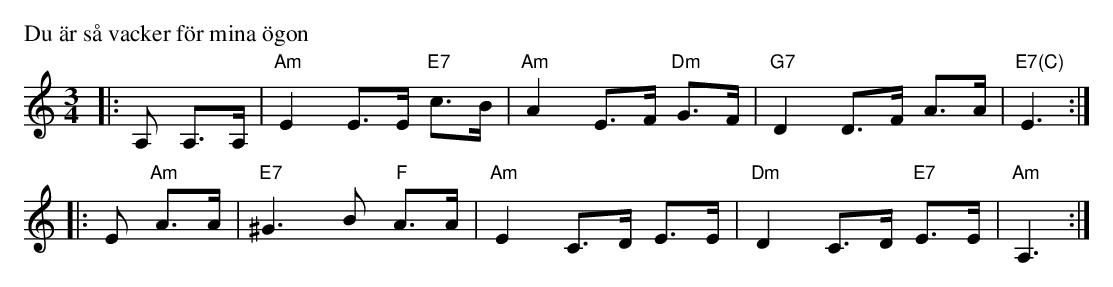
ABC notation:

X:1
P: Du \"ar s\aa vacker f\"or mina \"ogon
M: 3/4
L: a/8
K: Am
|: A, A,>A, | "Am"E2 E>E "E7"c>B | "Am"A2 E>F "Dm"G>F | "G7"D2 D>F A>A | "E7(C)"E3 :|
|: E "Am"A>A | "E7"^G3 B "F"A>A | "Am"E2 C>D E>E | "Dm"D2 C>D "E7"E>E | "Am"A,3 :|
